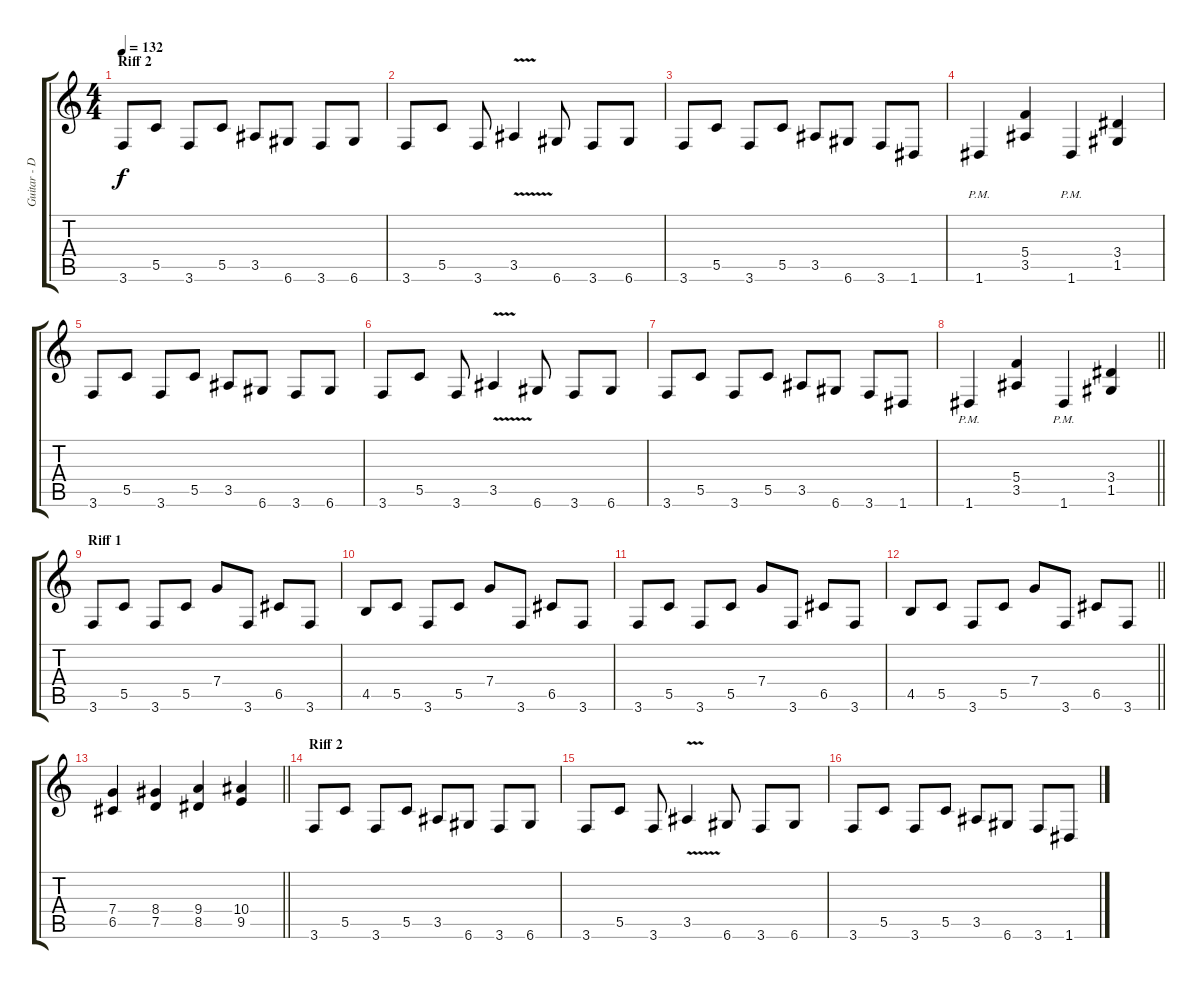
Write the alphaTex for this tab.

\track ("Guitar - Deron Miller" "Guitar - D") {instrument distortionguitar}
\staff {score tabs}
\tuning (D4 A3 F3 C3 G2 D2) {hide}
\ts (4 4)
\section ("" "Riff 2")
\tempo 132
\clef g2
\ks c
3.6.8{dy f} 5.5.8 3.6.8 5.5.8 3.5.8 6.6.8 3.6.8 6.6.8 |
3.6.8 5.5.8 3.6.8 3.5{v}.4 6.6.8 3.6.8 6.6.8 |
3.6.8 5.5.8 3.6.8 5.5.8 3.5.8 6.6.8 3.6.8 1.6.8 |
1.6{pm}.4 (5.4 3.5).4 1.6{pm}.4 (3.4 1.5).4 |
3.6.8 5.5.8 3.6.8 5.5.8 3.5.8 6.6.8 3.6.8 6.6.8 |
3.6.8 5.5.8 3.6.8 3.5{v}.4 6.6.8 3.6.8 6.6.8 |
3.6.8 5.5.8 3.6.8 5.5.8 3.5.8 6.6.8 3.6.8 1.6.8 |
\barLineRight lightlight
1.6{pm}.4 (5.4 3.5).4 1.6{pm}.4 (3.4 1.5).4 |
\section ("" "Riff 1")
3.6.8 5.5.8 3.6.8 5.5.8 7.4.8 3.6.8 6.5.8 3.6.8 |
4.5.8 5.5.8 3.6.8 5.5.8 7.4.8 3.6.8 6.5.8 3.6.8 |
3.6.8 5.5.8 3.6.8 5.5.8 7.4.8 3.6.8 6.5.8 3.6.8 |
\barLineRight lightlight
4.5.8 5.5.8 3.6.8 5.5.8 7.4.8 3.6.8 6.5.8 3.6.8 |
\barLineRight lightlight
(7.4 6.5).4 (8.4 7.5).4 (9.4 8.5).4 (10.4 9.5).4 |
\section ("" "Riff 2")
3.6.8 5.5.8 3.6.8 5.5.8 3.5.8 6.6.8 3.6.8 6.6.8 |
3.6.8 5.5.8 3.6.8 3.5{v}.4 6.6.8 3.6.8 6.6.8 |
3.6.8 5.5.8 3.6.8 5.5.8 3.5.8 6.6.8 3.6.8 1.6.8
